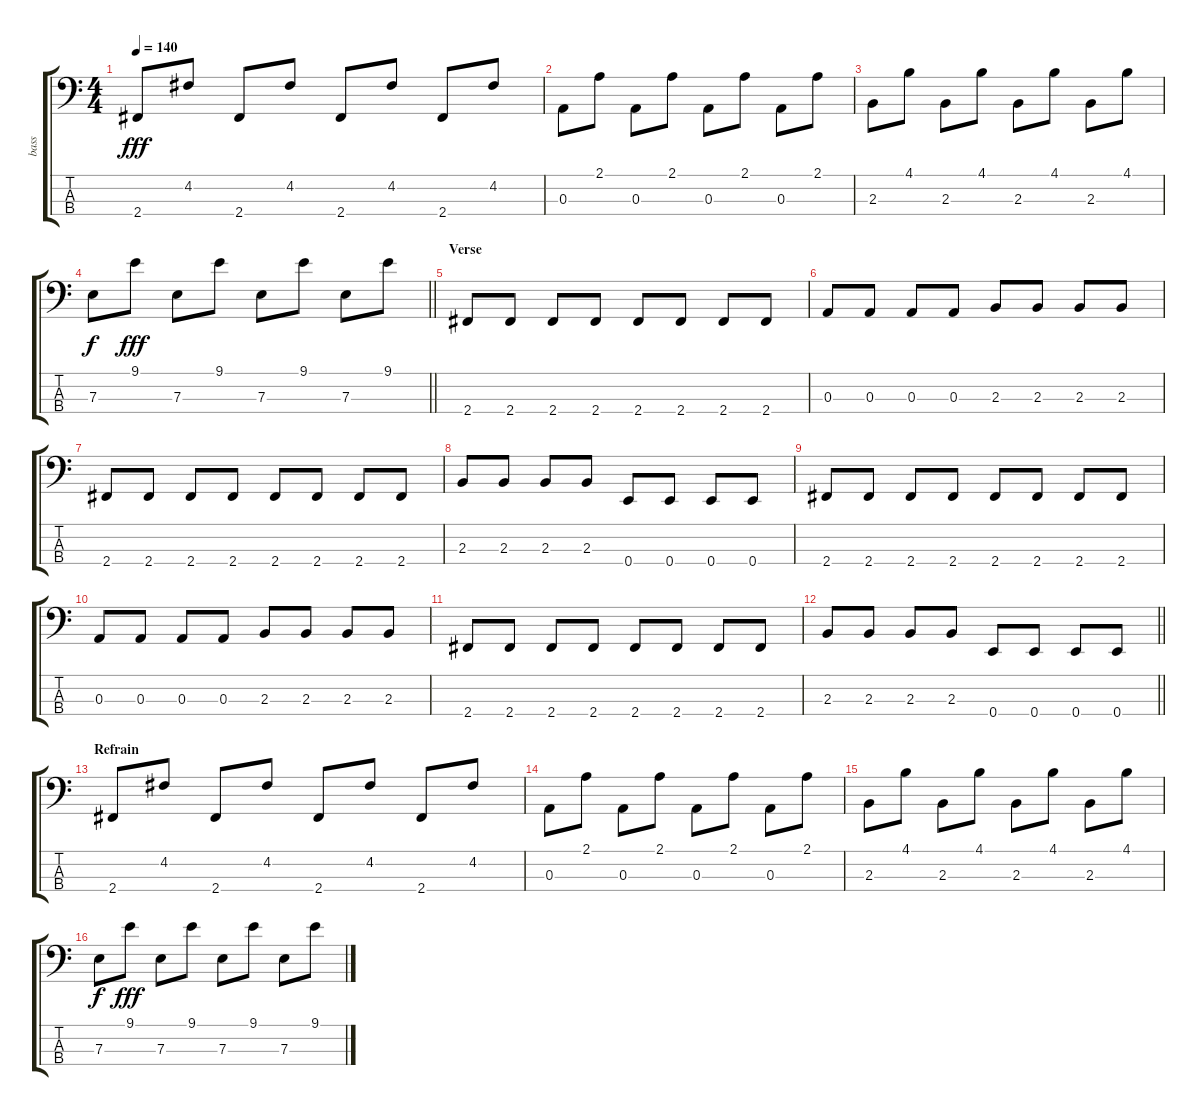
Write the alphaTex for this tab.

\track ("bass" "bass") {instrument electricbassfinger}
\staff {score tabs}
\tuning (G2 D2 A1 E1) {hide}
\ts (4 4)
\tempo 140
\clef f4
\ks c
2.4.8{dy fff} 4.2.8 2.4.8 4.2.8 2.4.8 4.2.8 2.4.8 4.2.8 |
0.3.8 2.1.8 0.3.8 2.1.8 0.3.8 2.1.8 0.3.8 2.1.8 |
2.3.8 4.1.8 2.3.8 4.1.8 2.3.8 4.1.8 2.3.8 4.1.8 |
\barLineRight lightlight
7.3.8{dy f} 9.1.8{dy fff} 7.3.8 9.1.8 7.3.8 9.1.8 7.3.8 9.1.8 |
\section ("" "Verse")
2.4.8 2.4.8 2.4.8 2.4.8 2.4.8 2.4.8 2.4.8 2.4.8 |
0.3.8 0.3.8 0.3.8 0.3.8 2.3.8 2.3.8 2.3.8 2.3.8 |
2.4.8 2.4.8 2.4.8 2.4.8 2.4.8 2.4.8 2.4.8 2.4.8 |
2.3.8 2.3.8 2.3.8 2.3.8 0.4.8 0.4.8 0.4.8 0.4.8 |
2.4.8 2.4.8 2.4.8 2.4.8 2.4.8 2.4.8 2.4.8 2.4.8 |
0.3.8 0.3.8 0.3.8 0.3.8 2.3.8 2.3.8 2.3.8 2.3.8 |
2.4.8 2.4.8 2.4.8 2.4.8 2.4.8 2.4.8 2.4.8 2.4.8 |
\barLineRight lightlight
2.3.8 2.3.8 2.3.8 2.3.8 0.4.8 0.4.8 0.4.8 0.4.8 |
\section ("" "Refrain")
2.4.8 4.2.8 2.4.8 4.2.8 2.4.8 4.2.8 2.4.8 4.2.8 |
0.3.8 2.1.8 0.3.8 2.1.8 0.3.8 2.1.8 0.3.8 2.1.8 |
2.3.8 4.1.8 2.3.8 4.1.8 2.3.8 4.1.8 2.3.8 4.1.8 |
7.3.8{dy f} 9.1.8{dy fff} 7.3.8 9.1.8 7.3.8 9.1.8 7.3.8 9.1.8
